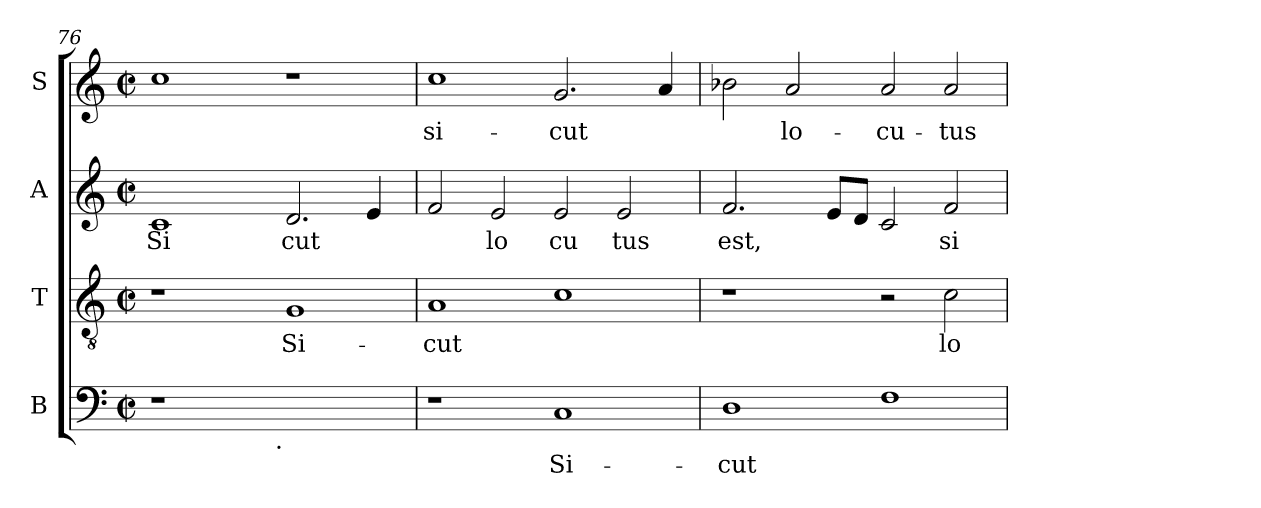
**kern	**text	**kern	**text	**kern	**text	**kern	**text
*part4	*part4	*part3	*part3	*part2	*part2	*part1	*part1
*staff4	*staff4	*staff3	*staff3	*staff2	*staff2	*staff1	*staff1
*I"B	*	*I"T	*	*I"A	*	*I"S	*
*I'B	*	*I'T	*	*I'A	*	*I'S	*
*clefF4	*	*clefGv2	*	*clefG2	*	*clefG2	*
*k[]	*	*k[]	*	*k[]	*	*k[]	*
*C:	*	*C:	*	*C:	*	*C:	*
*M2/2	*	*M2/2	*	*M2/2	*	*M2/2	*
*met(c|)	*	*met(c|)	*	*met(c|)	*	*met(c|)	*
=76	=76	=76	=76	=76	=76	=76	=76
!	!	!	!	!	!LO:LY:b:cj	!	!LO:LY:b:cj
*^	*	*	*	*	*	*	*
1r	2ryy	.	1r	.	1c	Si	1cc	.
.	4...ryy	.	.	.	.	.	.	.
!	!LO:TX:b:t=.	!	!	!	!	!	!	!
.	1ryy	.	.	.	.	.	.	.
!	!	!	!	!LO:LY:b:cj	!	!LO:LY:b:cj	!	!
1ryy	.	.	1G	Si-	2.d/	cut	1r	.
!	!	!	!	!	!	!LO:LY:b:cj	!	!
.	.	.	.	.	4e/	.	.	.
.	32ryy	.	.	.	.	.	.	.
=77	=77	=77	=77	=77	=77	=77	=77	=77
!	!	!	!	!LO:LY:b:cj	!	!LO:LY:b:cj	!	!LO:LY:b:cj
*v	*v	*	*	*	*	*	*	*
1r	.	1A	-cut	2f/	.	1cc	si-
!	!	!	!	!	!LO:LY:b:cj	!	!
.	.	.	.	2e/	lo	.	.
!	!LO:LY:b:cj	!	!LO:LY:b:cj	!	!LO:LY:b:cj	!	!LO:LY:b:cj
1C	Si-	1c	.	2e/	cu	2.g/	-cut
!	!	!	!	!	!LO:LY:b:cj	!	!
.	.	.	.	2e/	tus	.	.
!	!	!	!	!	!	!	!LO:LY:b:cj
.	.	.	.	.	.	4a/	.
=78	=78	=78	=78	=78	=78	=78	=78
!	!LO:LY:b:cj	!	!	!	!LO:LY:b:cj	!	!LO:LY:b:cj
1D	-cut	1r	.	2.f/	est,	2b-X\	.
!	!	!	!	!	!	!	!LO:LY:b:cj
.	.	.	.	.	.	2a/	lo-
!	!	!	!	!	!LO:LY:b:cj	!	!
.	.	.	.	8e/L	.	.	.
!	!	!	!	!	!LO:LY:b:cj	!	!
.	.	.	.	8d/J	.	.	.
!	!LO:LY:b:cj	!	!	!	!LO:LY:b:cj	!	!LO:LY:b:cj
1F	.	2r	.	2c/	.	2a/	-cu-
!	!	!	!LO:LY:b:cj	!	!LO:LY:b:cj	!	!LO:LY:b:cj
.	.	2c\	lo-	2f/	si	2a/	-tus
=	=	=	=	=	=	=	=
*-	*-	*-	*-	*-	*-	*-	*-
